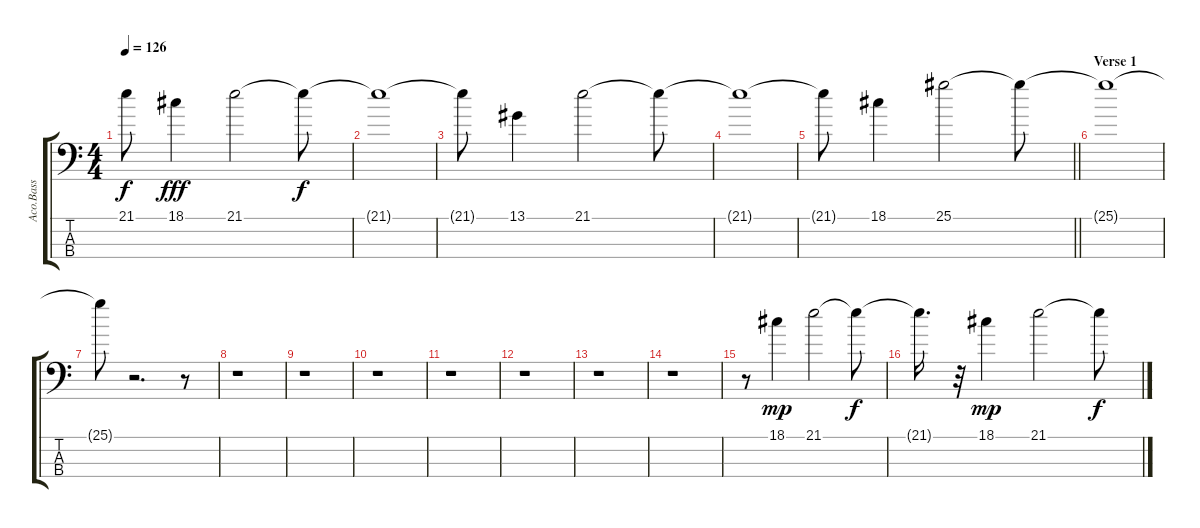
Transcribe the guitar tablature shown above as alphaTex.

\track ("Aco.Bass" "Aco.Bass") {instrument slapbass2}
\staff {score tabs}
\tuning (G2 D2 A1 E1) {hide}
\ts (4 4)
\tempo 126
\clef f4
\ks c
21.1{t}.8{dy f} 18.1.4{dy fff} 21.1.2 21.1{t}.8{dy f} |
21.1{t}.1 |
21.1{t}.8 13.1.4 21.1.2 21.1{t}.8 |
21.1{t}.1 |
\barLineRight lightlight
21.1{t}.8 18.1.4 25.1.2 25.1{t}.8 |
\section ("" "Verse 1")
25.1{t}.1 |
25.1{t}.8 r.2{d} r.8 |
r.1 |
r.1 |
r.1 |
r.1 |
r.1 |
r.1 |
r.1 |
r.8 18.1.4{dy mp} 21.1.2 21.1{t}.8{dy f} |
21.1{t}.16{d} r.32 18.1.4{dy mp} 21.1.2 21.1{t}.8{dy f}
